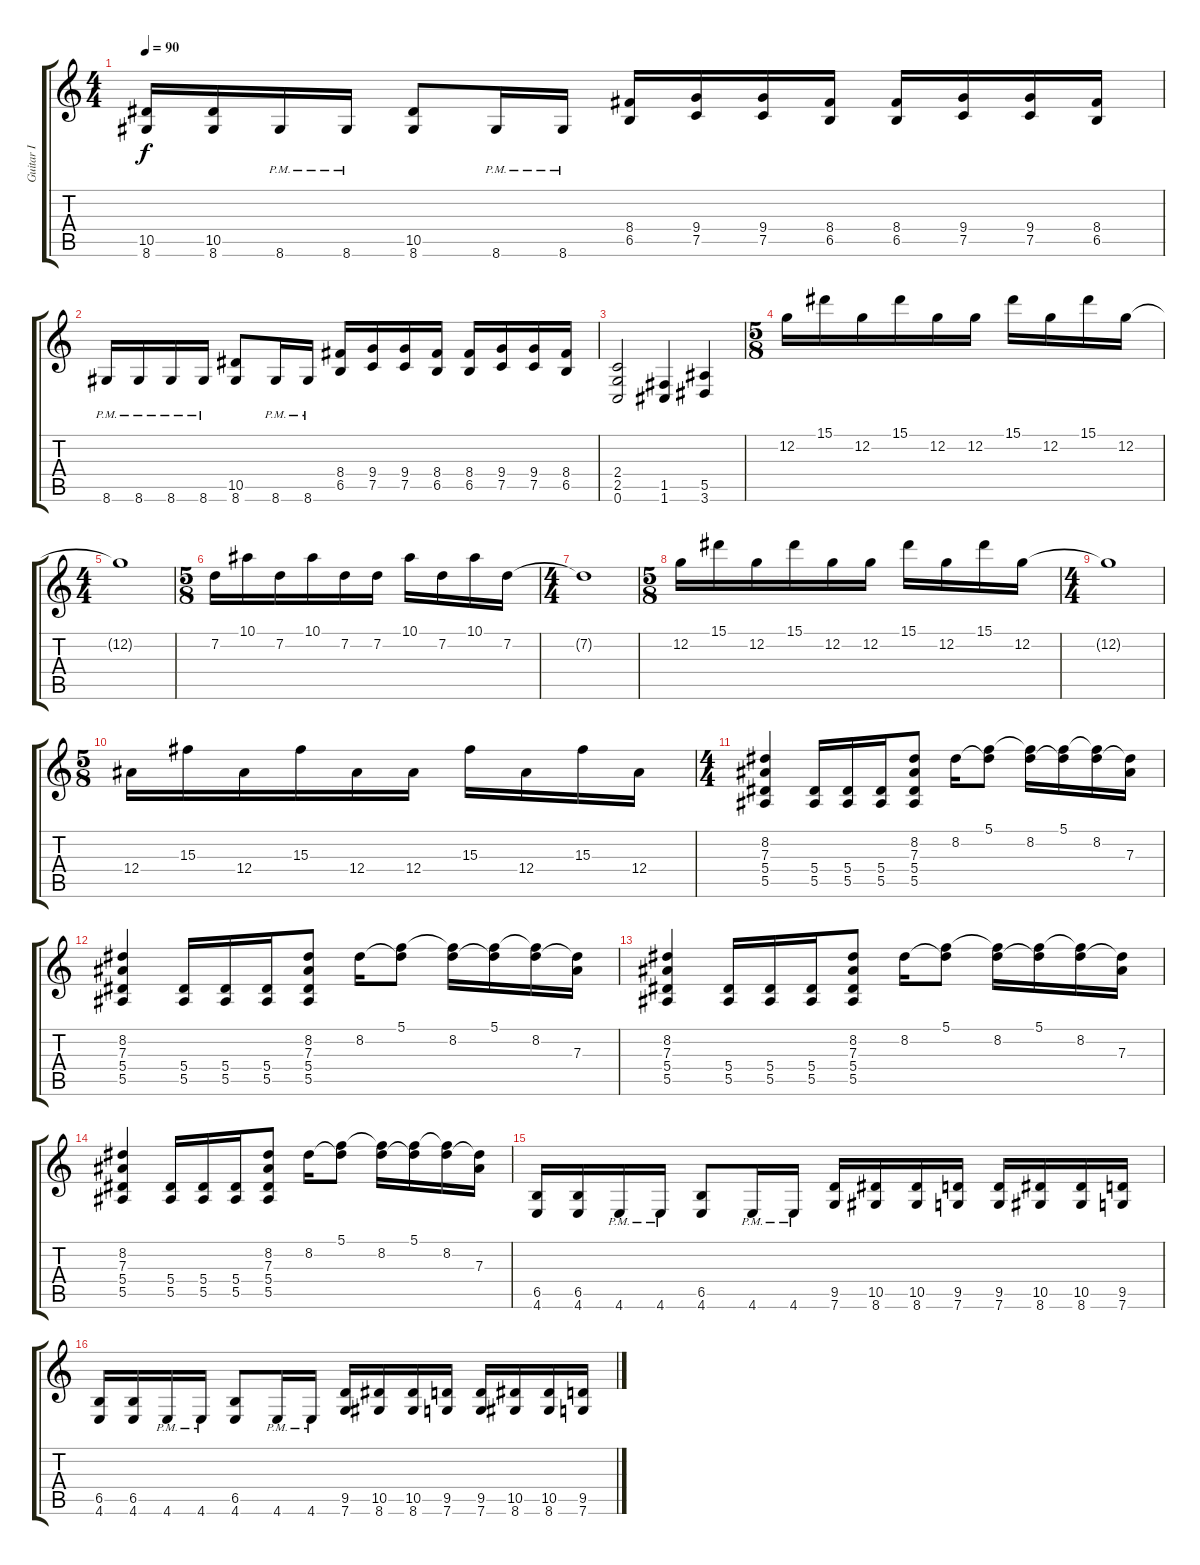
\track ("Guitar I" "Guitar I") {instrument distortionguitar}
\staff {score tabs}
\tuning (C4 G3 Eb3 Bb2 F2 C2) {hide}
\ts (4 4)
\tempo 90
\clef g2
\ks c
(10.5 8.6).16{dy f} (10.5 8.6).16 8.6{pm}.16 8.6{pm}.16 (10.5 8.6).8 8.6{pm}.16 8.6{pm}.16 (8.4 6.5).16 (9.4 7.5).16 (9.4 7.5).16 (8.4 6.5).16 (8.4 6.5).16 (9.4 7.5).16 (9.4 7.5).16 (8.4 6.5).16 |
8.6{pm}.16 8.6{pm}.16 8.6{pm}.16 8.6{pm}.16 (10.5 8.6).8 8.6{pm}.16 8.6{pm}.16 (8.4 6.5).16 (9.4 7.5).16 (9.4 7.5).16 (8.4 6.5).16 (8.4 6.5).16 (9.4 7.5).16 (9.4 7.5).16 (8.4 6.5).16 |
(2.4 2.5 0.6).2 (1.5 1.6).4 (5.5 3.6).4 |
\ts (5 8)
12.2.16 15.1.16 12.2.16 15.1.16 12.2.16 12.2.16 15.1.16 12.2.16 15.1.16 12.2.16 |
\ts (4 4)
12.2{t}.1 |
\ts (5 8)
7.2.16 10.1.16 7.2.16 10.1.16 7.2.16 7.2.16 10.1.16 7.2.16 10.1.16 7.2.16 |
\ts (4 4)
7.2{t}.1 |
\ts (5 8)
12.2.16 15.1.16 12.2.16 15.1.16 12.2.16 12.2.16 15.1.16 12.2.16 15.1.16 12.2.16 |
\ts (4 4)
12.2{t}.1 |
\ts (5 8)
12.4.16 15.3.16 12.4.16 15.3.16 12.4.16 12.4.16 15.3.16 12.4.16 15.3.16 12.4.16 |
\ts (4 4)
(8.2 7.3 5.4 5.5).4 (5.4 5.5).16 (5.4 5.5).16 (5.4 5.5).16 (8.2 7.3 5.4 5.5).8 8.2.16 (5.1 8.2{t}).8 (5.1{t} 8.2).16 (5.1 8.2{t}).16 (5.1{t} 8.2).16 (8.2{t} 7.3).16 |
(8.2 7.3 5.4 5.5).4 (5.4 5.5).16 (5.4 5.5).16 (5.4 5.5).16 (8.2 7.3 5.4 5.5).8 8.2.16 (5.1 8.2{t}).8 (5.1{t} 8.2).16 (5.1 8.2{t}).16 (5.1{t} 8.2).16 (8.2{t} 7.3).16 |
(8.2 7.3 5.4 5.5).4 (5.4 5.5).16 (5.4 5.5).16 (5.4 5.5).16 (8.2 7.3 5.4 5.5).8 8.2.16 (5.1 8.2{t}).8 (5.1{t} 8.2).16 (5.1 8.2{t}).16 (5.1{t} 8.2).16 (8.2{t} 7.3).16 |
(8.2 7.3 5.4 5.5).4 (5.4 5.5).16 (5.4 5.5).16 (5.4 5.5).16 (8.2 7.3 5.4 5.5).8 8.2.16 (5.1 8.2{t}).8 (5.1{t} 8.2).16 (5.1 8.2{t}).16 (5.1{t} 8.2).16 (8.2{t} 7.3).16 |
(6.5 4.6).16 (6.5 4.6).16 4.6{pm}.16 4.6{pm}.16 (6.5 4.6).8 4.6{pm}.16 4.6{pm}.16 (9.5 7.6).16 (10.5 8.6).16 (10.5 8.6).16 (9.5 7.6).16 (9.5 7.6).16 (10.5 8.6).16 (10.5 8.6).16 (9.5 7.6).16 |
(6.5 4.6).16 (6.5 4.6).16 4.6{pm}.16 4.6{pm}.16 (6.5 4.6).8 4.6{pm}.16 4.6{pm}.16 (9.5 7.6).16 (10.5 8.6).16 (10.5 8.6).16 (9.5 7.6).16 (9.5 7.6).16 (10.5 8.6).16 (10.5 8.6).16 (9.5 7.6).16
